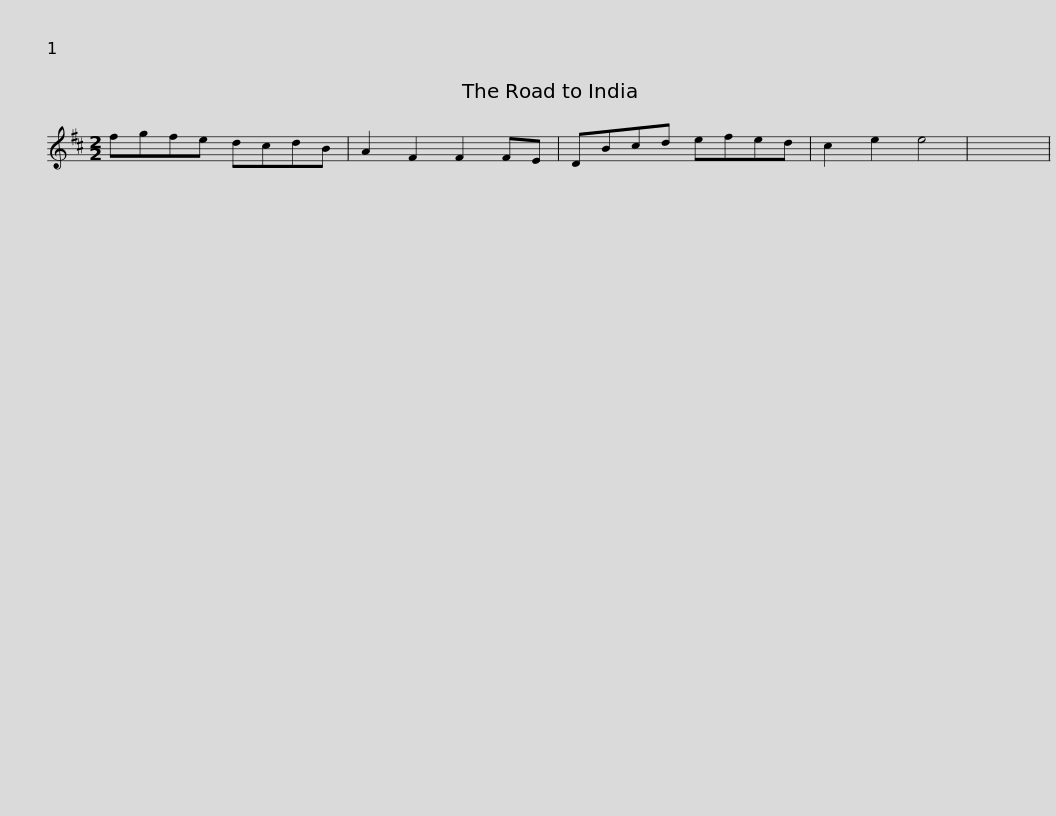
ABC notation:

X:1
L:1/8
M:2/2
I:linebreak $
K:D
V:1 treble
V:1
 fgfe dcdB | A2 F2 F2 FE | DBcd efed | c2 e2 e4 | x8 | %5
